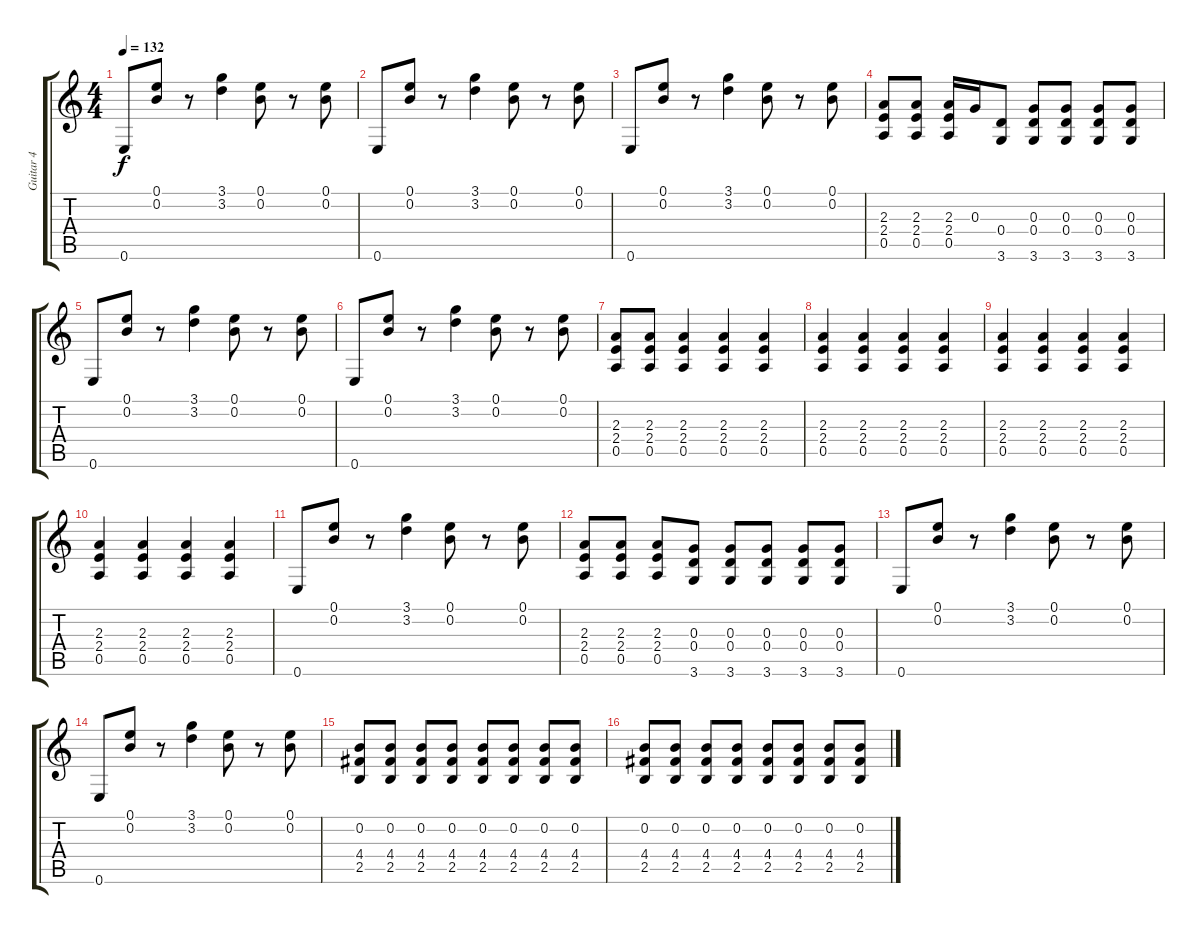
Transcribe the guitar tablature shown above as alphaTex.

\track ("Guitar 4" "Guitar 4") {instrument distortionguitar}
\staff {score tabs}
\tuning (E4 B3 G3 D3 A2 E2) {hide}
\ts (4 4)
\tempo 132
\clef g2
\ks c
0.6.8{dy f} (0.1 0.2).8 r.8 (3.1 3.2).4 (0.1 0.2).8 r.8 (0.1 0.2).8 |
0.6.8 (0.1 0.2).8 r.8 (3.1 3.2).4 (0.1 0.2).8 r.8 (0.1 0.2).8 |
0.6.8 (0.1 0.2).8 r.8 (3.1 3.2).4 (0.1 0.2).8 r.8 (0.1 0.2).8 |
(2.3 2.4 0.5).8 (2.3 2.4 0.5).8 (2.3 2.4 0.5).16 0.3.16 (0.4 3.6).8 (0.3 0.4 3.6).8 (0.3 0.4 3.6).8 (0.3 0.4 3.6).8 (0.3 0.4 3.6).8 |
0.6.8 (0.1 0.2).8 r.8 (3.1 3.2).4 (0.1 0.2).8 r.8 (0.1 0.2).8 |
0.6.8 (0.1 0.2).8 r.8 (3.1 3.2).4 (0.1 0.2).8 r.8 (0.1 0.2).8 |
(2.3 2.4 0.5).8 (2.3 2.4 0.5).8 (2.3 2.4 0.5).4 (2.3 2.4 0.5).4 (2.3 2.4 0.5).4 |
(2.3 2.4 0.5).4 (2.3 2.4 0.5).4 (2.3 2.4 0.5).4 (2.3 2.4 0.5).4 |
(2.3 2.4 0.5).4 (2.3 2.4 0.5).4 (2.3 2.4 0.5).4 (2.3 2.4 0.5).4 |
(2.3 2.4 0.5).4 (2.3 2.4 0.5).4 (2.3 2.4 0.5).4 (2.3 2.4 0.5).4 |
0.6.8 (0.1 0.2).8 r.8 (3.1 3.2).4 (0.1 0.2).8 r.8 (0.1 0.2).8 |
(2.3 2.4 0.5).8 (2.3 2.4 0.5).8 (2.3 2.4 0.5).8 (0.3 0.4 3.6).8 (0.3 0.4 3.6).8 (0.3 0.4 3.6).8 (0.3 0.4 3.6).8 (0.3 0.4 3.6).8 |
0.6.8 (0.1 0.2).8 r.8 (3.1 3.2).4 (0.1 0.2).8 r.8 (0.1 0.2).8 |
0.6.8 (0.1 0.2).8 r.8 (3.1 3.2).4 (0.1 0.2).8 r.8 (0.1 0.2).8 |
(0.2 4.4 2.5).8 (0.2 4.4 2.5).8 (0.2 4.4 2.5).8 (0.2 4.4 2.5).8 (0.2 4.4 2.5).8 (0.2 4.4 2.5).8 (0.2 4.4 2.5).8 (0.2 4.4 2.5).8 |
(0.2 4.4 2.5).8 (0.2 4.4 2.5).8 (0.2 4.4 2.5).8 (0.2 4.4 2.5).8 (0.2 4.4 2.5).8 (0.2 4.4 2.5).8 (0.2 4.4 2.5).8 (0.2 4.4 2.5).8
